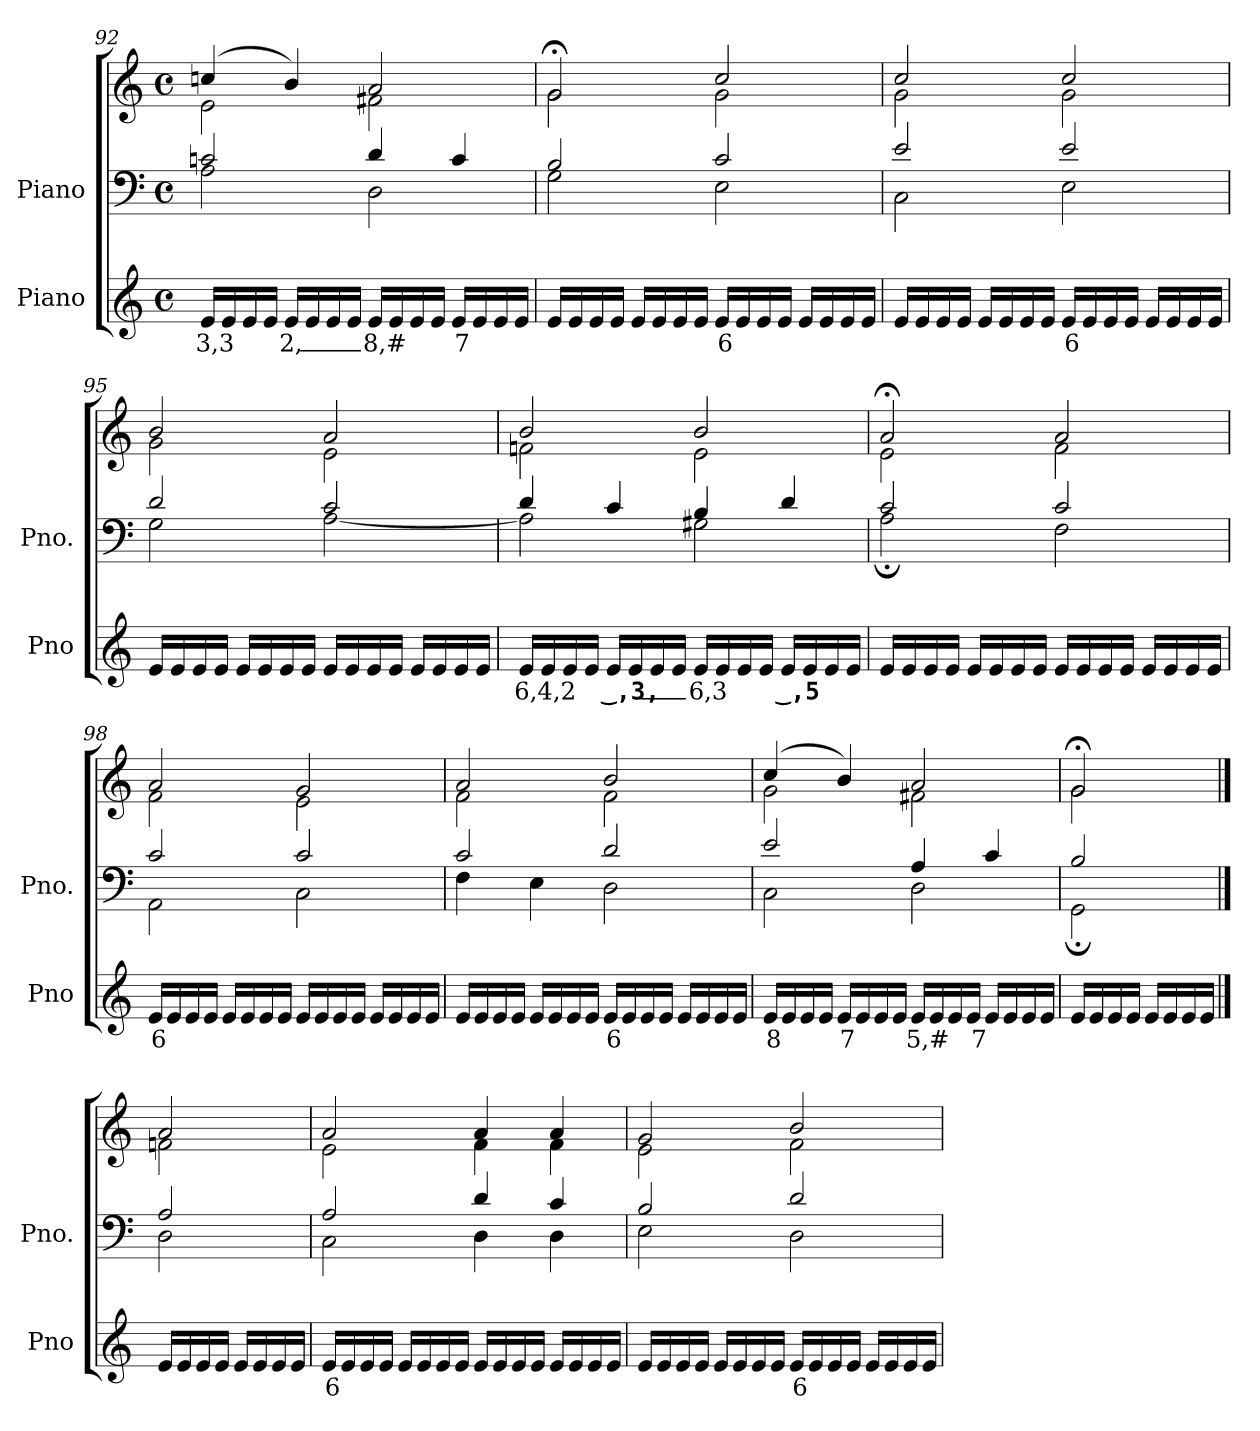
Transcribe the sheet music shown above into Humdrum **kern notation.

**kern	**text	**kern	**kern
*part2	*part2	*part1	*part1
*staff3	*staff3	*staff2	*staff1
*I"Piano	*	*I"Piano	*
*I'Pno	*	*I'Pno.	*
*clefG2	*	*clefF4	*clefG2
*k[]	*	*k[]	*k[]
*M4/4	*	*M4/4	*M4/4
*met(c)	*	*met(c)	*met(c)
=92	=92	=92	=92
!	!LO:LY:b	!	!
*	*	*^	*^
16e/LL	3,3	2cn/	2A\	(>4ccn/	2e\
16e/	.	.	.	.	.
16e/	.	.	.	.	.
16e/JJ	.	.	.	.	.
!	!LO:LY:b	!	!	!	!
16e/LL	2,_	.	.	4b/)	.
16e/	.	.	.	.	.
16e/	.	.	.	.	.
16e/JJ	.	.	.	.	.
!	!LO:LY:b	!	!	!	!
16e/LL	8,#	4d/	2D\	2a/	2f#X\
16e/	.	.	.	.	.
16e/	.	.	.	.	.
16e/JJ	.	.	.	.	.
!	!LO:LY:b	!	!	!	!
16e/LL	7	4c/	.	.	.
16e/	.	.	.	.	.
16e/	.	.	.	.	.
16e/JJ	.	.	.	.	.
=93	=93	=93	=93	=93	=93
16e/LL	.	2B/	2G\	2g;</	2g\
16e/	.	.	.	.	.
16e/	.	.	.	.	.
16e/JJ	.	.	.	.	.
16e/LL	.	.	.	.	.
16e/	.	.	.	.	.
16e/	.	.	.	.	.
16e/JJ	.	.	.	.	.
!	!LO:LY:b	!	!	!	!
16e/LL	6	2c/	2E\	2cc/	2g\
16e/	.	.	.	.	.
16e/	.	.	.	.	.
16e/JJ	.	.	.	.	.
16e/LL	.	.	.	.	.
16e/	.	.	.	.	.
16e/	.	.	.	.	.
16e/JJ	.	.	.	.	.
=94	=94	=94	=94	=94	=94
16e/LL	.	2e/	2C\	2cc/	2g\
16e/	.	.	.	.	.
16e/	.	.	.	.	.
16e/JJ	.	.	.	.	.
16e/LL	.	.	.	.	.
16e/	.	.	.	.	.
16e/	.	.	.	.	.
16e/JJ	.	.	.	.	.
!	!LO:LY:b	!	!	!	!
16e/LL	6	2e/	2E\	2cc/	2g\
16e/	.	.	.	.	.
16e/	.	.	.	.	.
16e/JJ	.	.	.	.	.
16e/LL	.	.	.	.	.
16e/	.	.	.	.	.
16e/	.	.	.	.	.
16e/JJ	.	.	.	.	.
=95	=95	=95	=95	=95	=95
16e/LL	.	2d/	2G\	2b/	2g\
16e/	.	.	.	.	.
16e/	.	.	.	.	.
16e/JJ	.	.	.	.	.
16e/LL	.	.	.	.	.
16e/	.	.	.	.	.
16e/	.	.	.	.	.
16e/JJ	.	.	.	.	.
16e/LL	.	2c/	[2A\	2a/	2e\
16e/	.	.	.	.	.
16e/	.	.	.	.	.
16e/JJ	.	.	.	.	.
16e/LL	.	.	.	.	.
16e/	.	.	.	.	.
16e/	.	.	.	.	.
16e/JJ	.	.	.	.	.
=96	=96	=96	=96	=96	=96
!	!LO:LY:b	!	!	!	!
16e/LL	6,4,2	4d/	2A\]	2b/	2fn\
16e/	.	.	.	.	.
16e/	.	.	.	.	.
16e/JJ	.	.	.	.	.
!	!LO:LY:b	!	!	!	!
16e/LL	_,3,_	4c/	.	.	.
16e/	.	.	.	.	.
16e/	.	.	.	.	.
16e/JJ	.	.	.	.	.
!	!LO:LY:b	!	!	!	!
16e/LL	6,3	4B/	2G#X\	2b/	2e\
16e/	.	.	.	.	.
16e/	.	.	.	.	.
16e/JJ	.	.	.	.	.
!	!LO:LY:b	!	!	!	!
16e/LL	_,5	4d/	.	.	.
16e/	.	.	.	.	.
16e/	.	.	.	.	.
16e/JJ	.	.	.	.	.
=97	=97	=97	=97	=97	=97
16e/LL	.	2c/	2A;\	2a;</	2e\
16e/	.	.	.	.	.
16e/	.	.	.	.	.
16e/JJ	.	.	.	.	.
16e/LL	.	.	.	.	.
16e/	.	.	.	.	.
16e/	.	.	.	.	.
16e/JJ	.	.	.	.	.
16e/LL	.	2c/	2F\	2a/	2f\
16e/	.	.	.	.	.
16e/	.	.	.	.	.
16e/JJ	.	.	.	.	.
16e/LL	.	.	.	.	.
16e/	.	.	.	.	.
16e/	.	.	.	.	.
16e/JJ	.	.	.	.	.
=98	=98	=98	=98	=98	=98
!	!LO:LY:b	!	!	!	!
16e/LL	6	2c/	2AA\	2a/	2f\
16e/	.	.	.	.	.
16e/	.	.	.	.	.
16e/JJ	.	.	.	.	.
16e/LL	.	.	.	.	.
16e/	.	.	.	.	.
16e/	.	.	.	.	.
16e/JJ	.	.	.	.	.
16e/LL	.	2c/	2C\	2g/	2e\
16e/	.	.	.	.	.
16e/	.	.	.	.	.
16e/JJ	.	.	.	.	.
16e/LL	.	.	.	.	.
16e/	.	.	.	.	.
16e/	.	.	.	.	.
16e/JJ	.	.	.	.	.
=99	=99	=99	=99	=99	=99
16e/LL	.	2c/	4F\	2a/	2f\
16e/	.	.	.	.	.
16e/	.	.	.	.	.
16e/JJ	.	.	.	.	.
!	!LO:LY:b	!	!	!	!
16e/LL	_	.	4E\	.	.
16e/	.	.	.	.	.
16e/	.	.	.	.	.
16e/JJ	.	.	.	.	.
!	!LO:LY:b	!	!	!	!
16e/LL	6	2d/	2D\	2b/	2f\
16e/	.	.	.	.	.
16e/	.	.	.	.	.
16e/JJ	.	.	.	.	.
16e/LL	.	.	.	.	.
16e/	.	.	.	.	.
16e/	.	.	.	.	.
16e/JJ	.	.	.	.	.
=100	=100	=100	=100	=100	=100
!	!LO:LY:b	!	!	!	!
16e/LL	8	2e/	2C\	(>4cc/	2g\
16e/	.	.	.	.	.
16e/	.	.	.	.	.
16e/JJ	.	.	.	.	.
!	!LO:LY:b	!	!	!	!
16e/LL	7	.	.	4b/)	.
16e/	.	.	.	.	.
16e/	.	.	.	.	.
16e/JJ	.	.	.	.	.
!	!LO:LY:b	!	!	!	!
16e/LL	5,#	4A/	2D\	2a/	2f#X\
16e/	.	.	.	.	.
16e/	.	.	.	.	.
16e/JJ	.	.	.	.	.
!	!LO:LY:b	!	!	!	!
16e/LL	7	4c/	.	.	.
16e/	.	.	.	.	.
16e/	.	.	.	.	.
16e/JJ	.	.	.	.	.
=101	=101	=101	=101	=101	=101
16e/LL	.	2B/	2GG;\	2g;</	2g\
16e/	.	.	.	.	.
16e/	.	.	.	.	.
16e/JJ	.	.	.	.	.
16e/LL	.	.	.	.	.
16e/	.	.	.	.	.
16e/	.	.	.	.	.
16e/JJ	.	.	.	.	.
==102	==102	==102	==102	==102	==102
16e/LL	.	2A/	2D\	2a/	2fn\
16e/	.	.	.	.	.
16e/	.	.	.	.	.
16e/JJ	.	.	.	.	.
16e/LL	.	.	.	.	.
16e/	.	.	.	.	.
16e/	.	.	.	.	.
16e/JJ	.	.	.	.	.
=103	=103	=103	=103	=103	=103
!	!LO:LY:b	!	!	!	!
16e/LL	6	2A/	2C\	2a/	2e\
16e/	.	.	.	.	.
16e/	.	.	.	.	.
16e/JJ	.	.	.	.	.
16e/LL	.	.	.	.	.
16e/	.	.	.	.	.
16e/	.	.	.	.	.
16e/JJ	.	.	.	.	.
16e/LL	.	4d/	4D\	4a/	4f\
16e/	.	.	.	.	.
16e/	.	.	.	.	.
16e/JJ	.	.	.	.	.
16e/LL	.	4c/	4D\	4a/	4f\
16e/	.	.	.	.	.
16e/	.	.	.	.	.
16e/JJ	.	.	.	.	.
=104	=104	=104	=104	=104	=104
16e/LL	.	2B/	2E\	2g/	2e\
16e/	.	.	.	.	.
16e/	.	.	.	.	.
16e/JJ	.	.	.	.	.
16e/LL	.	.	.	.	.
16e/	.	.	.	.	.
16e/	.	.	.	.	.
16e/JJ	.	.	.	.	.
!	!LO:LY:b	!	!	!	!
16e/LL	6	2d/	2D\	2b/	2f\
16e/	.	.	.	.	.
16e/	.	.	.	.	.
16e/JJ	.	.	.	.	.
16e/LL	.	.	.	.	.
16e/	.	.	.	.	.
16e/	.	.	.	.	.
16e/JJ	.	.	.	.	.
*	*	*v	*v	*	*
*	*	*	*v	*v
=	=	=	=
*-	*-	*-	*-
